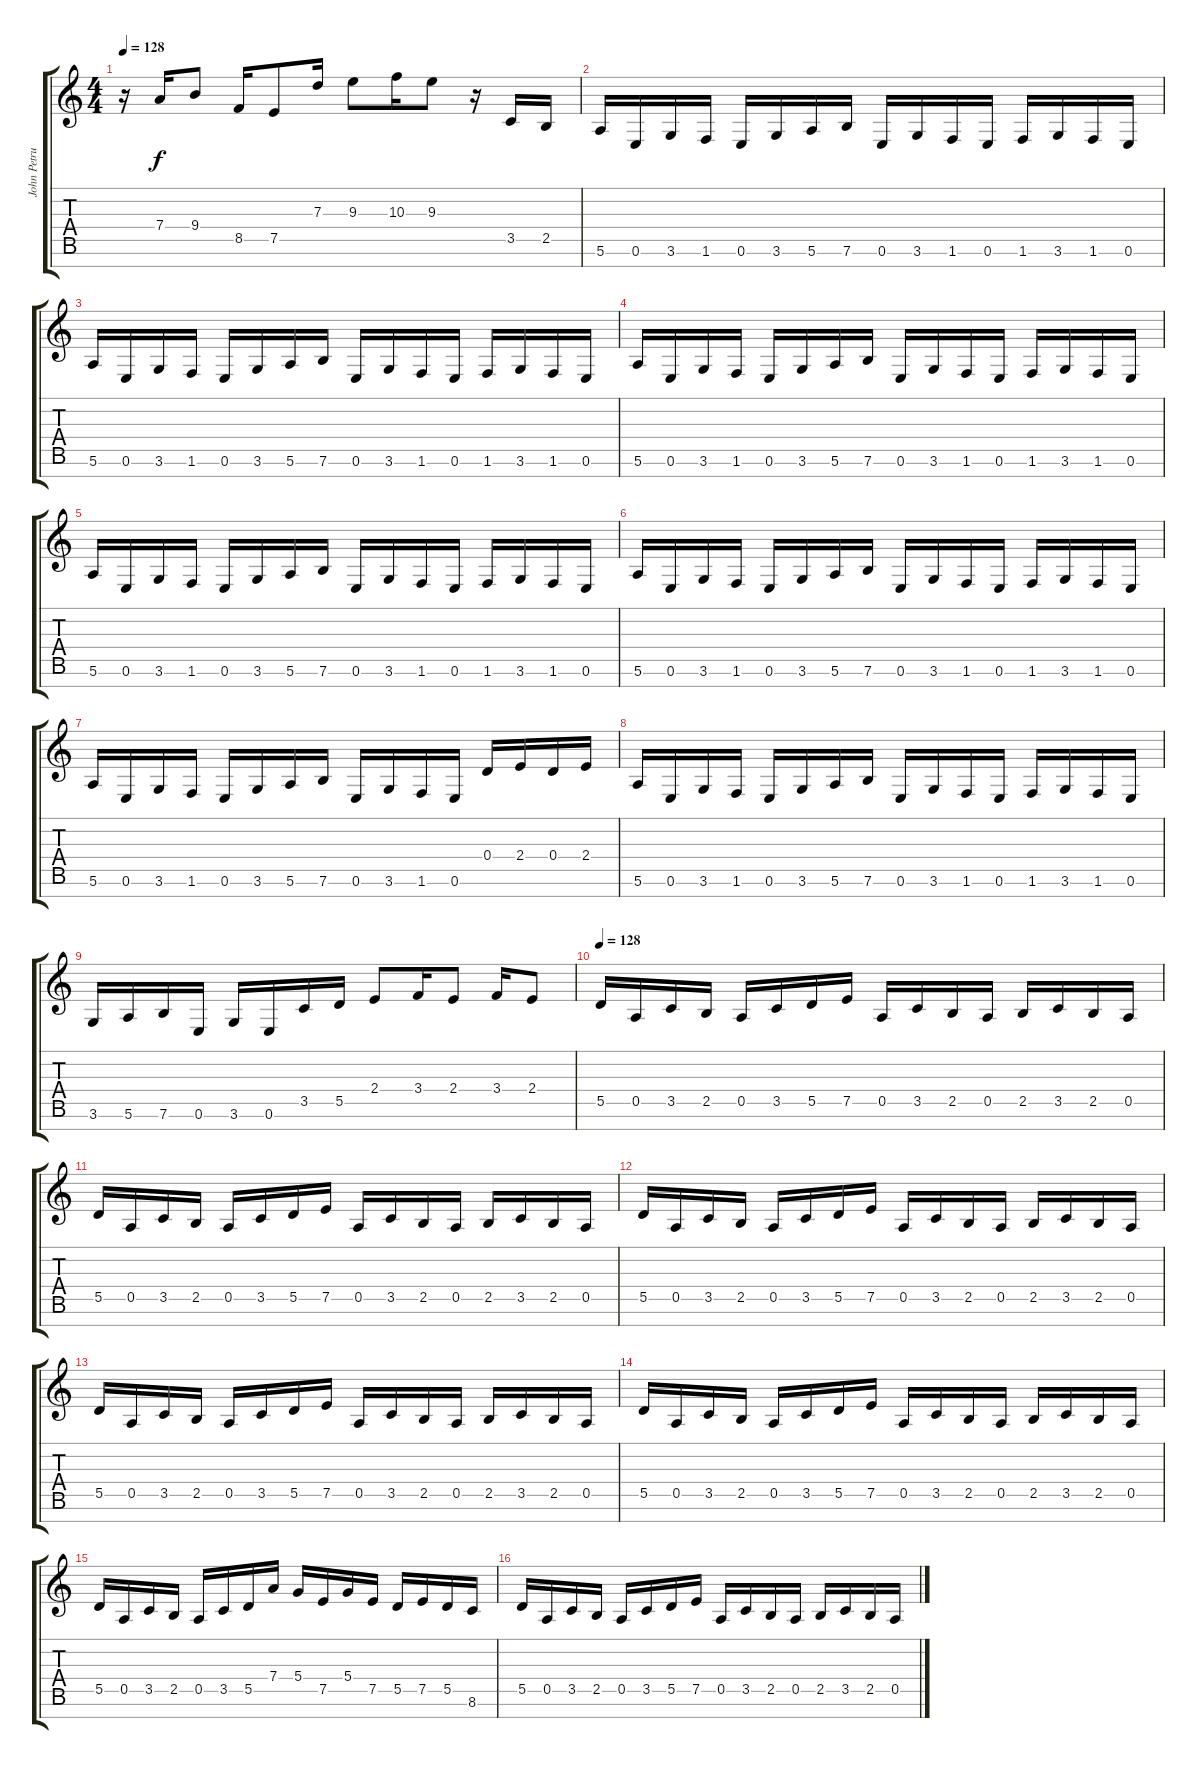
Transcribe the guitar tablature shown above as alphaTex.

\track ("John Petrucci" "John Petru") {instrument overdrivenguitar}
\staff {score tabs}
\tuning (E4 B3 G3 D3 A2 E2 B1) {hide}
\ts (4 4)
\tempo 128
\clef g2
\ks c
r.16{dy f} 7.4.16 9.4.8 8.5.16 7.5.8 7.3.16 9.3.8 10.3.16 9.3.8 r.16 3.5.16 2.5.16 |
5.6.16 0.6.16 3.6.16 1.6.16 0.6.16 3.6.16 5.6.16 7.6.16 0.6.16 3.6.16 1.6.16 0.6.16 1.6.16 3.6.16 1.6.16 0.6.16 |
5.6.16 0.6.16 3.6.16 1.6.16 0.6.16 3.6.16 5.6.16 7.6.16 0.6.16 3.6.16 1.6.16 0.6.16 1.6.16 3.6.16 1.6.16 0.6.16 |
5.6.16 0.6.16 3.6.16 1.6.16 0.6.16 3.6.16 5.6.16 7.6.16 0.6.16 3.6.16 1.6.16 0.6.16 1.6.16 3.6.16 1.6.16 0.6.16 |
5.6.16 0.6.16 3.6.16 1.6.16 0.6.16 3.6.16 5.6.16 7.6.16 0.6.16 3.6.16 1.6.16 0.6.16 1.6.16 3.6.16 1.6.16 0.6.16 |
5.6.16 0.6.16 3.6.16 1.6.16 0.6.16 3.6.16 5.6.16 7.6.16 0.6.16 3.6.16 1.6.16 0.6.16 1.6.16 3.6.16 1.6.16 0.6.16 |
5.6.16 0.6.16 3.6.16 1.6.16 0.6.16 3.6.16 5.6.16 7.6.16 0.6.16 3.6.16 1.6.16 0.6.16 0.4.16 2.4.16 0.4.16 2.4.16 |
5.6.16 0.6.16 3.6.16 1.6.16 0.6.16 3.6.16 5.6.16 7.6.16 0.6.16 3.6.16 1.6.16 0.6.16 1.6.16 3.6.16 1.6.16 0.6.16 |
3.6.16 5.6.16 7.6.16 0.6.16 3.6.16 0.6.16 3.5.16 5.5.16 2.4.8 3.4.16 2.4.8 3.4.16 2.4.8 |
\tempo 128
5.5.16 0.5.16 3.5.16 2.5.16 0.5.16 3.5.16 5.5.16 7.5.16 0.5.16 3.5.16 2.5.16 0.5.16 2.5.16 3.5.16 2.5.16 0.5.16 |
5.5.16 0.5.16 3.5.16 2.5.16 0.5.16 3.5.16 5.5.16 7.5.16 0.5.16 3.5.16 2.5.16 0.5.16 2.5.16 3.5.16 2.5.16 0.5.16 |
5.5.16 0.5.16 3.5.16 2.5.16 0.5.16 3.5.16 5.5.16 7.5.16 0.5.16 3.5.16 2.5.16 0.5.16 2.5.16 3.5.16 2.5.16 0.5.16 |
5.5.16 0.5.16 3.5.16 2.5.16 0.5.16 3.5.16 5.5.16 7.5.16 0.5.16 3.5.16 2.5.16 0.5.16 2.5.16 3.5.16 2.5.16 0.5.16 |
5.5.16 0.5.16 3.5.16 2.5.16 0.5.16 3.5.16 5.5.16 7.5.16 0.5.16 3.5.16 2.5.16 0.5.16 2.5.16 3.5.16 2.5.16 0.5.16 |
5.5.16 0.5.16 3.5.16 2.5.16 0.5.16 3.5.16 5.5.16 7.4.16 5.4.16 7.5.16 5.4.16 7.5.16 5.5.16 7.5.16 5.5.16 8.6.16 |
5.5.16 0.5.16 3.5.16 2.5.16 0.5.16 3.5.16 5.5.16 7.5.16 0.5.16 3.5.16 2.5.16 0.5.16 2.5.16 3.5.16 2.5.16 0.5.16
